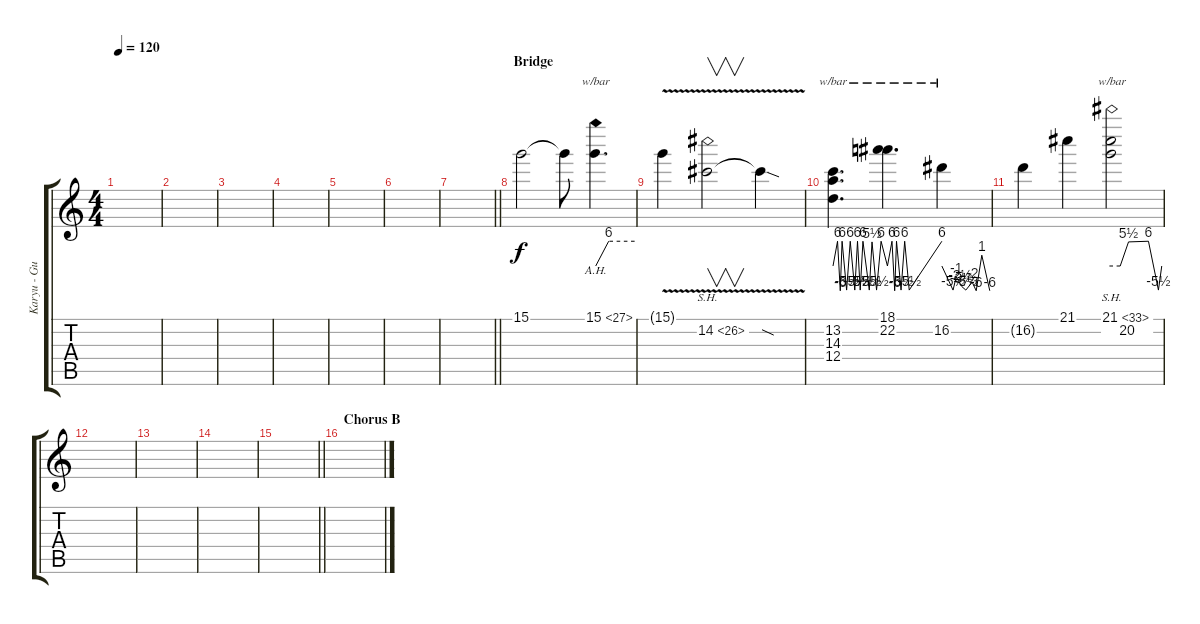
\track ("Karyu - Guitar 3" "Karyu - Gu") {instrument distortionguitar}
\staff {score tabs}
\tuning (E4 B3 G3 D3 A2 E2) {hide}
\ts (4 4)
\tempo 120
\clef g2
\ks c
|
|
|
|
|
|
\barLineRight lightlight
|
\section ("" "Bridge")
15.1.2 15.1{t}.8 15.1{ah 12}.4{d tbe (custom default 0 0 20 24 60 24)} |
15.1{v t}.4 14.2{sh 12 v}.2{v} 14.2{sod t}.4 |
(13.2 14.3 12.4).4{d tbe (custom default 0 0 5 24 8 -24 10 24 15 -22 19 24 24 -22 27 24 30 -22 33 24 40 -22 43 22 48 -22 53 24 60 0)} (18.1 22.2).4{d tbe (custom default 0 0 5 24 8 -24 10 24 15 -22 19 24 24 -22 60 24)} 16.2.4{tbe (custom default 0 0 14 -22 18 -4 23 -10 25 -14 30 -22 38 -8 43 -24 50 4 60 -24)} |
16.2{t}.4 21.1.4 (21.1{sh 12} 20.2).2{tbe (custom default 0 0 10 0 20 22 44 24 56 -22 60 0)} |
|
|
|
\barLineRight lightlight
|
\section ("" "Chorus B")
